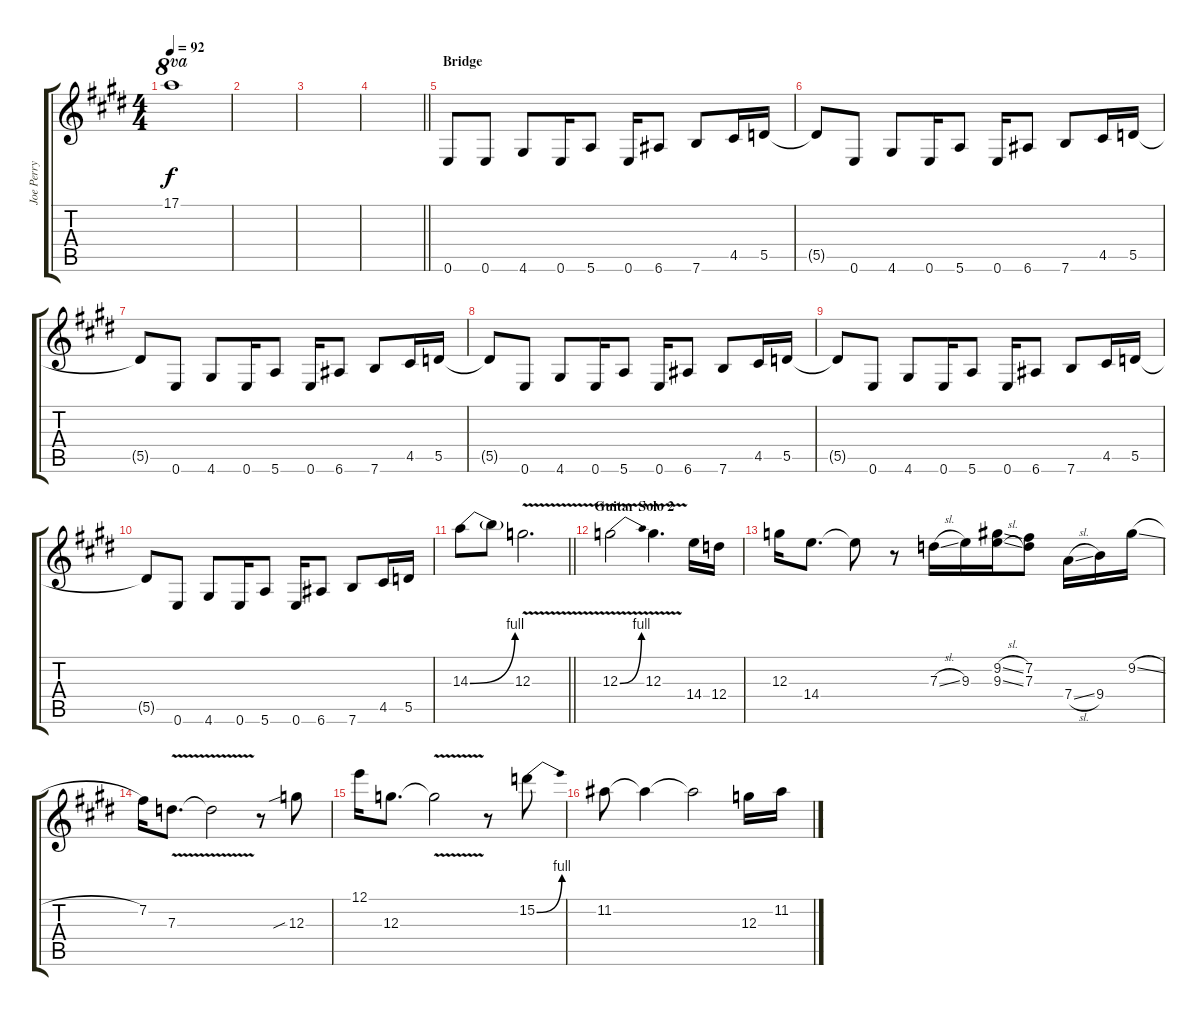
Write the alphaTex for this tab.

\track ("Joe Perry" "Joe Perry") {instrument overdrivenguitar}
\staff {score tabs}
\tuning (E4 B3 G3 D3 A2 E2) {hide}
\ts (4 4)
\tempo 92
\clef g2
\ks c#minor
17.1{t}.1{ot 8va dy f} |
\ks e
|
|
\barLineRight lightlight
\ks c#minor
|
\section ("" "Bridge")
\ks e
0.6.8 0.6.8 4.6.8 0.6.16 5.6.8 0.6.16 6.6.8 7.6.8 4.5.16 5.5.16 |
5.5{t}.8 0.6.8 4.6.8 0.6.16 5.6.8 0.6.16 6.6.8 7.6.8 4.5.16 5.5.16 |
5.5{t}.8 0.6.8 4.6.8 0.6.16 5.6.8 0.6.16 6.6.8 7.6.8 4.5.16 5.5.16 |
5.5{t}.8 0.6.8 4.6.8 0.6.16 5.6.8 0.6.16 6.6.8 7.6.8 4.5.16 5.5.16 |
5.5{t}.8 0.6.8 4.6.8 0.6.16 5.6.8 0.6.16 6.6.8 7.6.8 4.5.16 5.5.16 |
5.5{t}.8 0.6.8 4.6.8 0.6.16 5.6.8 0.6.16 6.6.8 7.6.8 4.5.16 5.5.16 |
\barLineRight lightlight
14.3{be (bend 0 0 60 4)}.8 14.3{t}.8 12.3{v}.2{d} |
\section ("" "Guitar Solo 2")
12.3{be (bend 0 0 60 4) v}.2 12.3{v}.4{d} 14.4.16 12.4.16 |
12.3.16 14.4.8{d} 14.4{t}.8 r.8 7.3{sl}.16 9.3.16 (9.2{sl} 9.3{sl}).16 (7.2 7.3).8 7.4{sl}.16 9.4.16 9.2{sl}.16 |
7.2.16 7.3{v}.8{d} 7.3{t}.2 r.8 12.3{sib}.8 |
12.1.16 12.3.8{d} 12.3{v t}.2 r.8 15.2{be (bend 0 0 60 4)}.8 |
11.2.8 11.2{t}.4 11.2{t}.2 12.3.16 11.2.16
